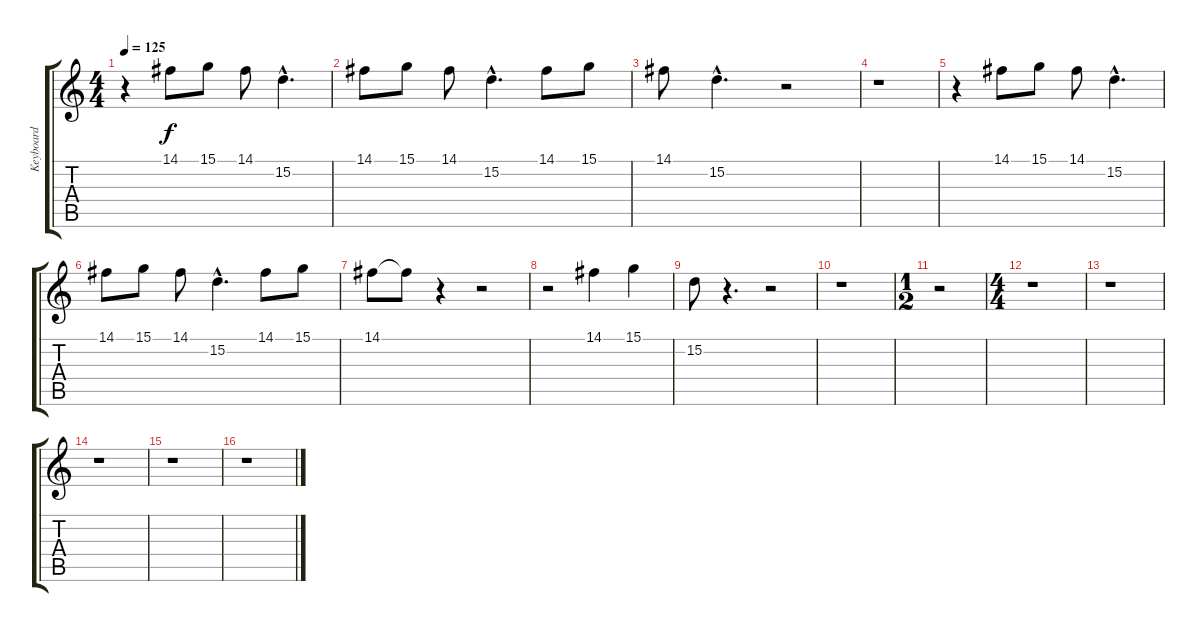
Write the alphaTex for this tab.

\track ("Keyboard" "Keyboard") {instrument vibraphone}
\staff {score tabs}
\tuning (E4 B3 G3 D3 A2 E2) {hide}
\ts (4 4)
\tempo 125
\clef g2
\ks c
r.4{dy f volume 10 instrument lead8bassandlead} 14.1.8 15.1.8 14.1.8 15.2{hac}.4{d} |
14.1.8 15.1.8 14.1.8 15.2{hac}.4{d} 14.1.8 15.1.8 |
14.1.8 15.2{hac}.4{d} r.2 |
r.1 |
r.4 14.1.8 15.1.8 14.1.8 15.2{hac}.4{d} |
14.1.8 15.1.8 14.1.8 15.2{hac}.4{d} 14.1.8 15.1.8 |
14.1.8 14.1{t}.8 r.4 r.2 |
r.2 14.1.4 15.1.4 |
15.2.8 r.4{d} r.2 |
r.1 |
\ts (1 2)
r.2 |
\ts (4 4)
r.1 |
r.1 |
r.1 |
r.1 |
r.1
